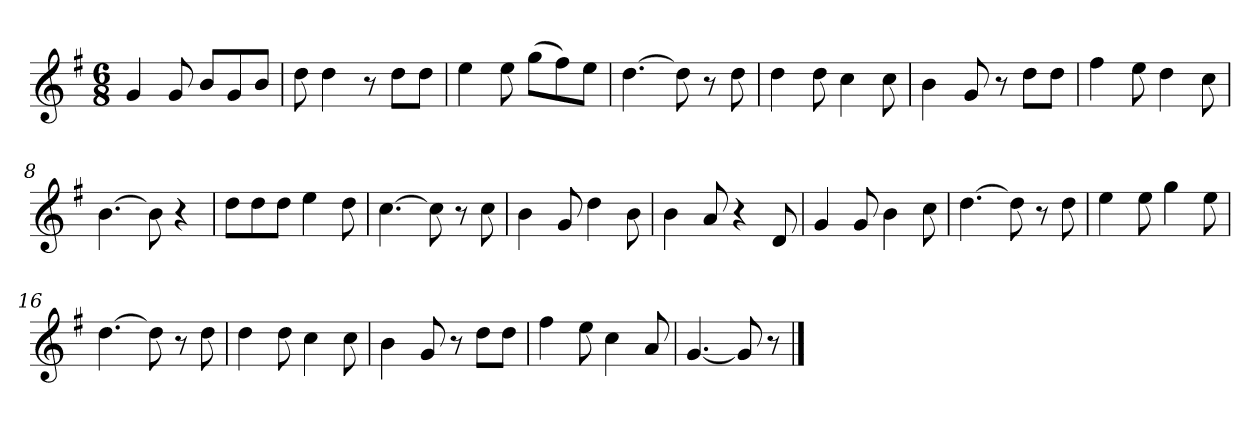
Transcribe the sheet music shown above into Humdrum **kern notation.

**kern
*part1
*staff1
*k[f#]
*M6/8
*MM120
=1
4g
8g
8bL
8g
8bJ
=2
8dd
4dd
8r
8ddL
8ddJ
=3
4ee
8ee
(8ggL
8ff#)
8eeJ
=4
[4.dd
8dd]
8r
8dd
=5
4dd
8dd
4cc
8cc
=6
4b
8g
8r
8ddL
8ddJ
=7
4ff#
8ee
4dd
8cc
=8
[4.b
8b]
4r
=9
8ddL
8dd
8ddJ
4ee
8dd
=10
[4.cc
8cc]
8r
8cc
=11
4b
8g
4dd
8b
=12
4b
8a
4r
8d
=13
4g
8g
4b
8cc
=14
[4.dd
8dd]
8r
8dd
=15
4ee
8ee
4gg
8ee
=16
[4.dd
8dd]
8r
8dd
=17
4dd
8dd
4cc
8cc
=18
4b
8g
8r
8ddL
8ddJ
=19
4ff#
8ee
4cc
8a
=20
[4.g
8g]
8r
==
*-
